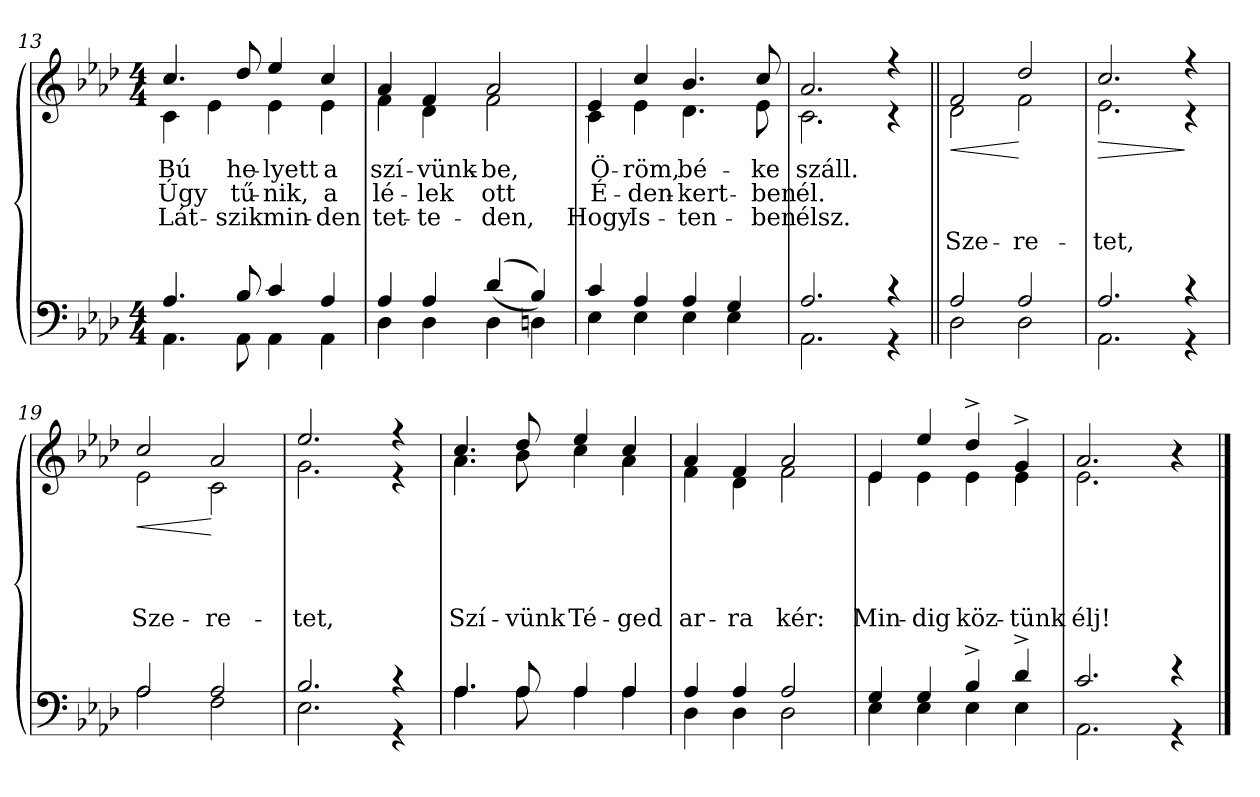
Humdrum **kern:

**kern	**kern	**text	**text	**text	**text	**dynam
*part2	*part1	*part1	*part1	*part1	*part1	*part1
*staff2	*staff1	*staff1	*staff1	*staff1	*staff1	*staff1
*clefF4	*clefG2	*	*	*	*	*
*k[b-e-a-d-]	*k[b-e-a-d-]	*	*	*	*	*
*A-:	*A-:	*	*	*	*	*
*M4/4	*M4/4	*	*	*	*	*
=13	=13	=13	=13	=13	=13	=13
*^	*	*	*	*	*	*
!	!	!	!LO:LY:b	!LO:LY:b	!LO:LY:b	!	!
*	*	*^	*	*	*	*	*
4.A-/	4.AA-\	4.cc/	4c\	Bú	Úgy	Lát-	.	.
.	.	.	4e-\	.	.	.	.	.
!	!	!	!	!LO:LY:b	!LO:LY:b	!LO:LY:b	!	!
8B-/	8AA-\	8dd-/	.	he-	tű-	-szik	.	.
!	!	!	!	!LO:LY:b	!LO:LY:b	!LO:LY:b	!	!
4c/	4AA-\	4ee-/	4e-\	-lyett	-nik,	min-	.	.
!	!	!	!	!LO:LY:b	!LO:LY:b	!LO:LY:b	!	!
4A-/	4AA-\	4cc/	4e-\	a	a	-den	.	.
=14	=14	=14	=14	=14	=14	=14	=14	=14
!	!	!	!	!LO:LY:b	!LO:LY:b	!LO:LY:b	!	!
4A-/	4D-\	4a-/	4f\	szí-	lé-	tet-	.	.
!	!	!	!	!LO:LY:b	!LO:LY:b	!LO:LY:b	!	!
4A-/	4D-\	4f/	4d-\	-vünk-	-lek	-te-	.	.
!	!	!	!	!LO:LY:b	!LO:LY:b	!LO:LY:b	!	!
((<4d-/	4D-\	2a-/	2f\	-be,	ott	-den,	.	.
4B-/))	4Dn\	.	.	.	.	.	.	.
!!LO:LB:g=z	!!
=15	=15	=15	=15	=15	=15	=15	=15	=15
!	!	!	!	!LO:LY:b	!LO:LY:b	!LO:LY:b	!	!
4c/	4E-\	4e-/	4c\	Ö-	É-	Hogy	.	.
!	!	!	!	!LO:LY:b	!LO:LY:b	!LO:LY:b	!	!
4A-/	4E-\	4cc/	4e-\	-röm,	-den-	Is-	.	.
!	!	!	!	!LO:LY:b	!LO:LY:b	!LO:LY:b	!	!
4A-/	4E-\	4.b-/	4.d-\	bé-	-kert-	-ten-	.	.
4G/	4E-\	.	.	.	.	.	.	.
!	!	!	!	!LO:LY:b	!LO:LY:b	!LO:LY:b	!	!
.	.	8cc/	8e-\	-ke	-ben	-ben	.	.
=16	=16	=16	=16	=16	=16	=16	=16	=16
!	!	!	!	!LO:LY:b	!LO:LY:b	!LO:LY:b	!	!
2.A-/	2.AA-\	2.a-/	2.c\	száll.	él.	élsz.	.	.
4r	4r	4r	4r	.	.	.	.	.
=17||	=17||	=17||	=17||	=17||	=17||	=17||	=17||	=17||
!	!	!	!	!	!	!	!LO:LY:b	!LO:HP:b
2A-/	2D-\	2f/	2d-\	.	.	.	Sze-	<
!	!	!	!	!	!	!	!LO:LY:b	!
2A-/	2D-\	2dd-/	2f\	.	.	.	-re-	[
=18	=18	=18	=18	=18	=18	=18	=18	=18
!	!	!	!	!	!	!	!LO:LY:b	!LO:HP:b
2.A-/	2.AA-\	2.cc/	2.e-\	.	.	.	-tet,	>
4r	4r	4r	4r	.	.	.	.	]
=19	=19	=19	=19	=19	=19	=19	=19	=19
!	!	!	!	!	!	!	!LO:LY:b	!LO:HP:b
2A-/	2A-\	2cc/	2e-\	.	.	.	Sze-	<
!	!	!	!	!	!	!	!LO:LY:b	!
2A-/	2F\	2a-/	2c\	.	.	.	-re-	[
=20	=20	=20	=20	=20	=20	=20	=20	=20
!	!	!	!	!	!	!	!LO:LY:b	!
2.B-/	2.E-\	2.ee-/	2.g\	.	.	.	-tet,	.
4r	4r	4r	4r	.	.	.	.	.
!!LO:LB:g=z	!!
=21	=21	=21	=21	=21	=21	=21	=21	=21
!	!	!	!	!	!	!	!LO:LY:b	!
4.A-/	4.A-\	4.cc/	4.a-\	.	.	.	Szí-	.
!	!	!	!	!	!	!	!LO:LY:b	!
8A-/	8A-\	8dd-/	8b-\	.	.	.	-vünk	.
!	!	!	!	!	!	!	!LO:LY:b	!
4A-/	4A-\	4ee-/	4cc\	.	.	.	Té-	.
!	!	!	!	!	!	!	!LO:LY:b	!
4A-/	4A-\	4cc/	4a-\	.	.	.	-ged	.
=22	=22	=22	=22	=22	=22	=22	=22	=22
!	!	!	!	!	!	!	!LO:LY:b	!
4A-/	4D-\	4a-/	4f\	.	.	.	ar-	.
!	!	!	!	!	!	!	!LO:LY:b	!
4A-/	4D-\	4f/	4d-\	.	.	.	-ra	.
!	!	!	!	!	!	!	!LO:LY:b	!
2A-/	2D-\	2a-/	2f\	.	.	.	kér:	.
=23	=23	=23	=23	=23	=23	=23	=23	=23
!	!	!	!	!	!	!	!LO:LY:b	!
4G/	4E-\	4e-/	4e-\	.	.	.	Min-	.
!	!	!	!	!	!	!	!LO:LY:b	!
4G/	4E-\	4ee-/	4e-\	.	.	.	-dig	.
!	!	!	!	!	!	!	!LO:LY:b	!
4B-^</	4E-\	4dd-^</	4e-\	.	.	.	köz-	.
!	!	!	!	!	!	!	!LO:LY:b	!
4d-^</	4E-\	4g^</	4e-\	.	.	.	-tünk	.
=24	=24	=24	=24	=24	=24	=24	=24	=24
!	!	!	!	!	!	!	!LO:LY:b	!
2.c/	2.AA-\	2.a-/	2.e-\	.	.	.	élj!	.
4r	4r	4r	4ryy	.	.	.	.	.
*v	*v	*	*	*	*	*	*	*
*	*v	*v	*	*	*	*	*
==	==	==	==	==	==	==
*-	*-	*-	*-	*-	*-	*-
